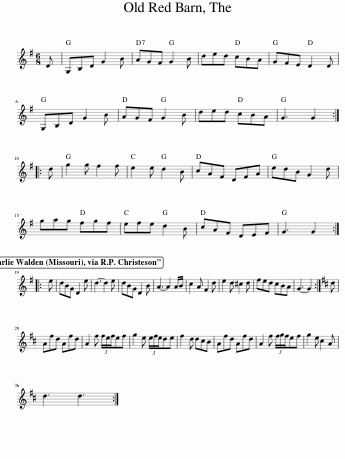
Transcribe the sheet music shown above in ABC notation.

X:1
L:1/8
M:6/8
I:linebreak $
K:G
V:1 treble
V:1
 D | G,B,D G2 B | AGF G2 B | ded cBA | GFE D2 D |$ %5
 G,B,D G2 B | AGF G2 B | ded cBA | G3 G2 ::$ d | %10
 g2 g f2 f | e2 e d2 B | cAF DFA | edB G2 d |$ gag fgf | %15
 efe d2 B | cAF DEF | G3 G2 ::$ e | dBG D2 e | %20
 d3- d2 e | dBG D2 B | A3- A2 A/B/ | c2 A F2 d | e2 d ^c2 d | %25
 fed cBA | G3- G2 :|[K:D] d |$ Afd Afd | A2 f (3f/e/f/ef | %30
 g2 e (3e/f/e/de | f2 d dcB | Afd Afd | A2 f (3f/g/f/ef | g2 e c2 A |$ %35
 d3 d3 :| %36
